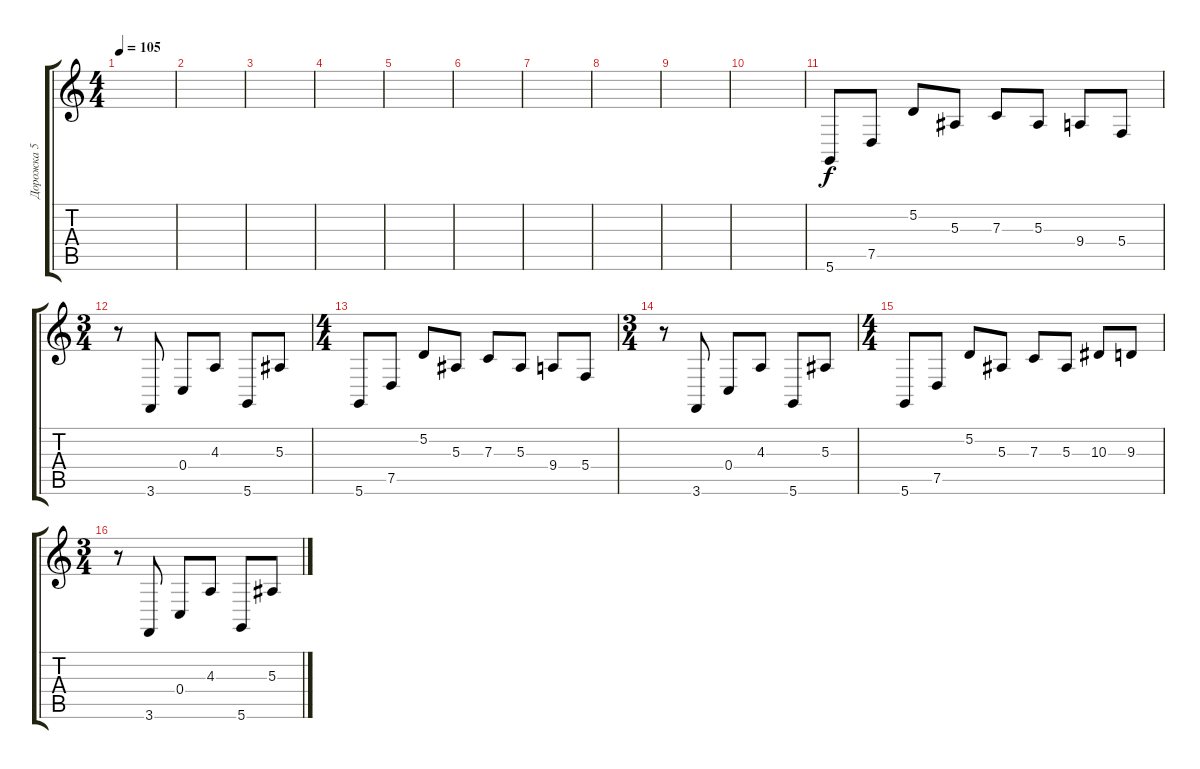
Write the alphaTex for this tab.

\track ("Дорожка 5" "Дорожка 5") {instrument lead2sawtooth}
\staff {score tabs}
\tuning (D4 A3 F3 C3 G2 D2) {hide}
\ts (4 4)
\tempo 105
\clef g2
\ks c
|
|
|
|
|
|
|
|
|
|
5.6.8{volume 14} 7.5.8 5.2.8 5.3.8 7.3.8 5.3.8 9.4.8 5.4.8 |
\ts (3 4)
r.8 3.6.8 0.4.8 4.3.8 5.6.8 5.3.8 |
\ts (4 4)
5.6.8 7.5.8 5.2.8 5.3.8 7.3.8 5.3.8 9.4.8 5.4.8 |
\ts (3 4)
r.8 3.6.8 0.4.8 4.3.8 5.6.8 5.3.8 |
\ts (4 4)
5.6.8 7.5.8 5.2.8 5.3.8 7.3.8 5.3.8 10.3.8 9.3.8 |
\ts (3 4)
r.8 3.6.8 0.4.8 4.3.8 5.6.8 5.3.8
